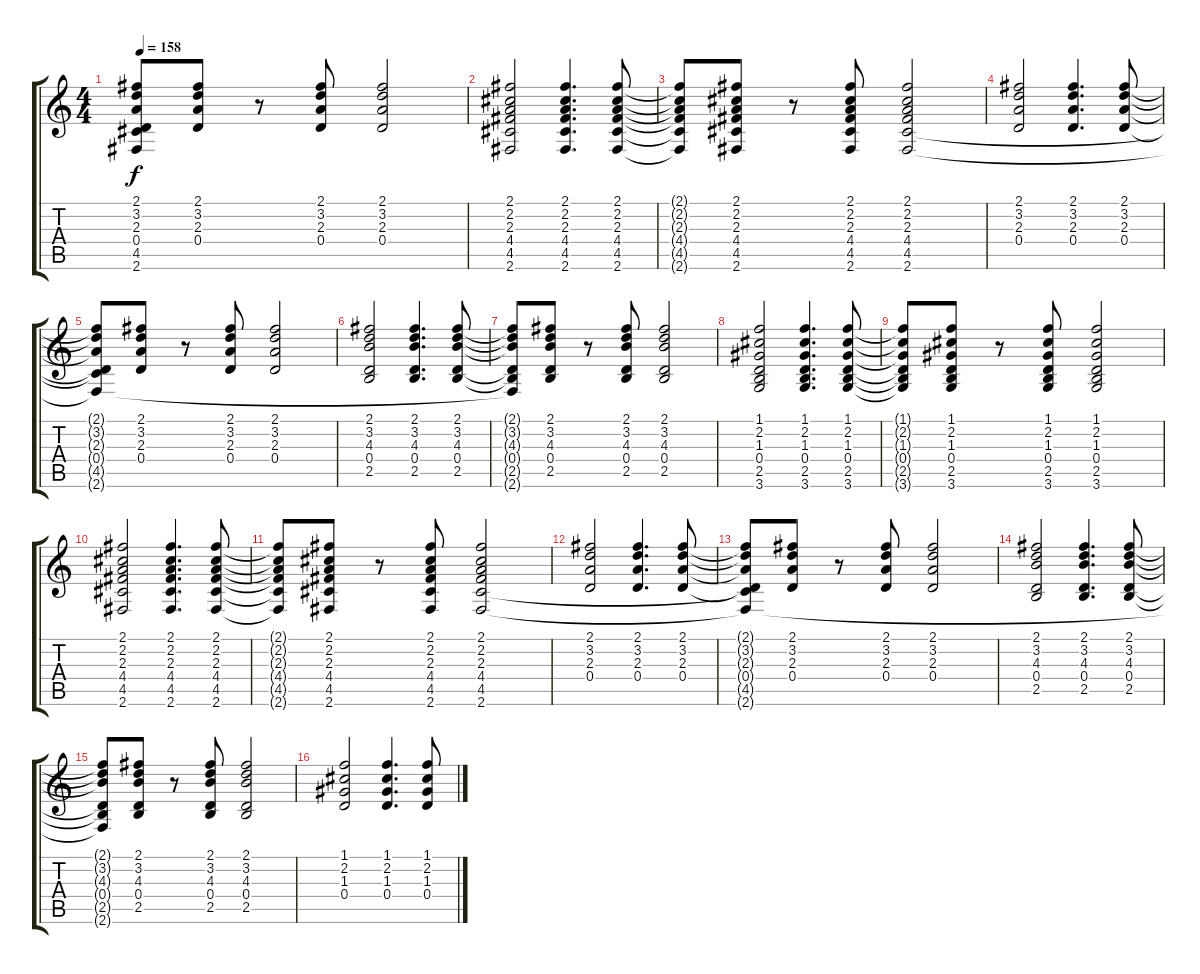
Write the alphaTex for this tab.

\track "" {instrument electricguitarclean}
\staff {score tabs}
\tuning (E4 B3 G3 D3 A2 E2) {hide}
\ts (4 4)
\tempo 158
\clef g2
\ks c
(2.1{t} 3.2{t} 2.3{t} 0.4{t} 4.5{t} 2.6{t}).8{dy f} (2.1 3.2 2.3 0.4).8 r.8 (2.1 3.2 2.3 0.4).8 (2.1 3.2 2.3 0.4).2 |
(2.1 2.2 2.3 4.4 4.5 2.6).2 (2.1 2.2 2.3 4.4 4.5 2.6).4{d} (2.1 2.2 2.3 4.4 4.5 2.6).8 |
(2.1{t} 2.2{t} 2.3{t} 4.4{t} 4.5{t} 2.6{t}).8 (2.1 2.2 2.3 4.4 4.5 2.6).8 r.8 (2.1 2.2 2.3 4.4 4.5 2.6).8 (2.1 2.2 2.3 4.4 4.5 2.6).2 |
(2.1 3.2 2.3 0.4).2 (2.1 3.2 2.3 0.4).4{d} (2.1 3.2 2.3 0.4).8 |
(2.1{t} 3.2{t} 2.3{t} 0.4{t} 4.5{t} 2.6{t}).8 (2.1 3.2 2.3 0.4).8 r.8 (2.1 3.2 2.3 0.4).8 (2.1 3.2 2.3 0.4).2 |
(2.1 3.2 4.3 0.4 2.5).2 (2.1 3.2 4.3 0.4 2.5).4{d} (2.1 3.2 4.3 0.4 2.5).8 |
(2.1{t} 3.2{t} 4.3{t} 0.4{t} 2.5{t} 2.6{t}).8 (2.1 3.2 4.3 0.4 2.5).8 r.8 (2.1 3.2 4.3 0.4 2.5).8 (2.1 3.2 4.3 0.4 2.5).2 |
(1.1 2.2 1.3 0.4 2.5 3.6).2 (1.1 2.2 1.3 0.4 2.5 3.6).4{d} (1.1 2.2 1.3 0.4 2.5 3.6).8 |
(1.1{t} 2.2{t} 1.3{t} 0.4{t} 2.5{t} 3.6{t}).8 (1.1 2.2 1.3 0.4 2.5 3.6).8 r.8 (1.1 2.2 1.3 0.4 2.5 3.6).8 (1.1 2.2 1.3 0.4 2.5 3.6).2 |
(2.1 2.2 2.3 4.4 4.5 2.6).2 (2.1 2.2 2.3 4.4 4.5 2.6).4{d} (2.1 2.2 2.3 4.4 4.5 2.6).8 |
(2.1{t} 2.2{t} 2.3{t} 4.4{t} 4.5{t} 2.6{t}).8 (2.1 2.2 2.3 4.4 4.5 2.6).8 r.8 (2.1 2.2 2.3 4.4 4.5 2.6).8 (2.1 2.2 2.3 4.4 4.5 2.6).2 |
(2.1 3.2 2.3 0.4).2 (2.1 3.2 2.3 0.4).4{d} (2.1 3.2 2.3 0.4).8 |
(2.1{t} 3.2{t} 2.3{t} 0.4{t} 4.5{t} 2.6{t}).8 (2.1 3.2 2.3 0.4).8 r.8 (2.1 3.2 2.3 0.4).8 (2.1 3.2 2.3 0.4).2 |
(2.1 3.2 4.3 0.4 2.5).2 (2.1 3.2 4.3 0.4 2.5).4{d} (2.1 3.2 4.3 0.4 2.5).8 |
(2.1{t} 3.2{t} 4.3{t} 0.4{t} 2.5{t} 2.6{t}).8 (2.1 3.2 4.3 0.4 2.5).8 r.8 (2.1 3.2 4.3 0.4 2.5).8 (2.1 3.2 4.3 0.4 2.5).2 |
(1.1 2.2 1.3 0.4).2 (1.1 2.2 1.3 0.4).4{d} (1.1 2.2 1.3 0.4).8
